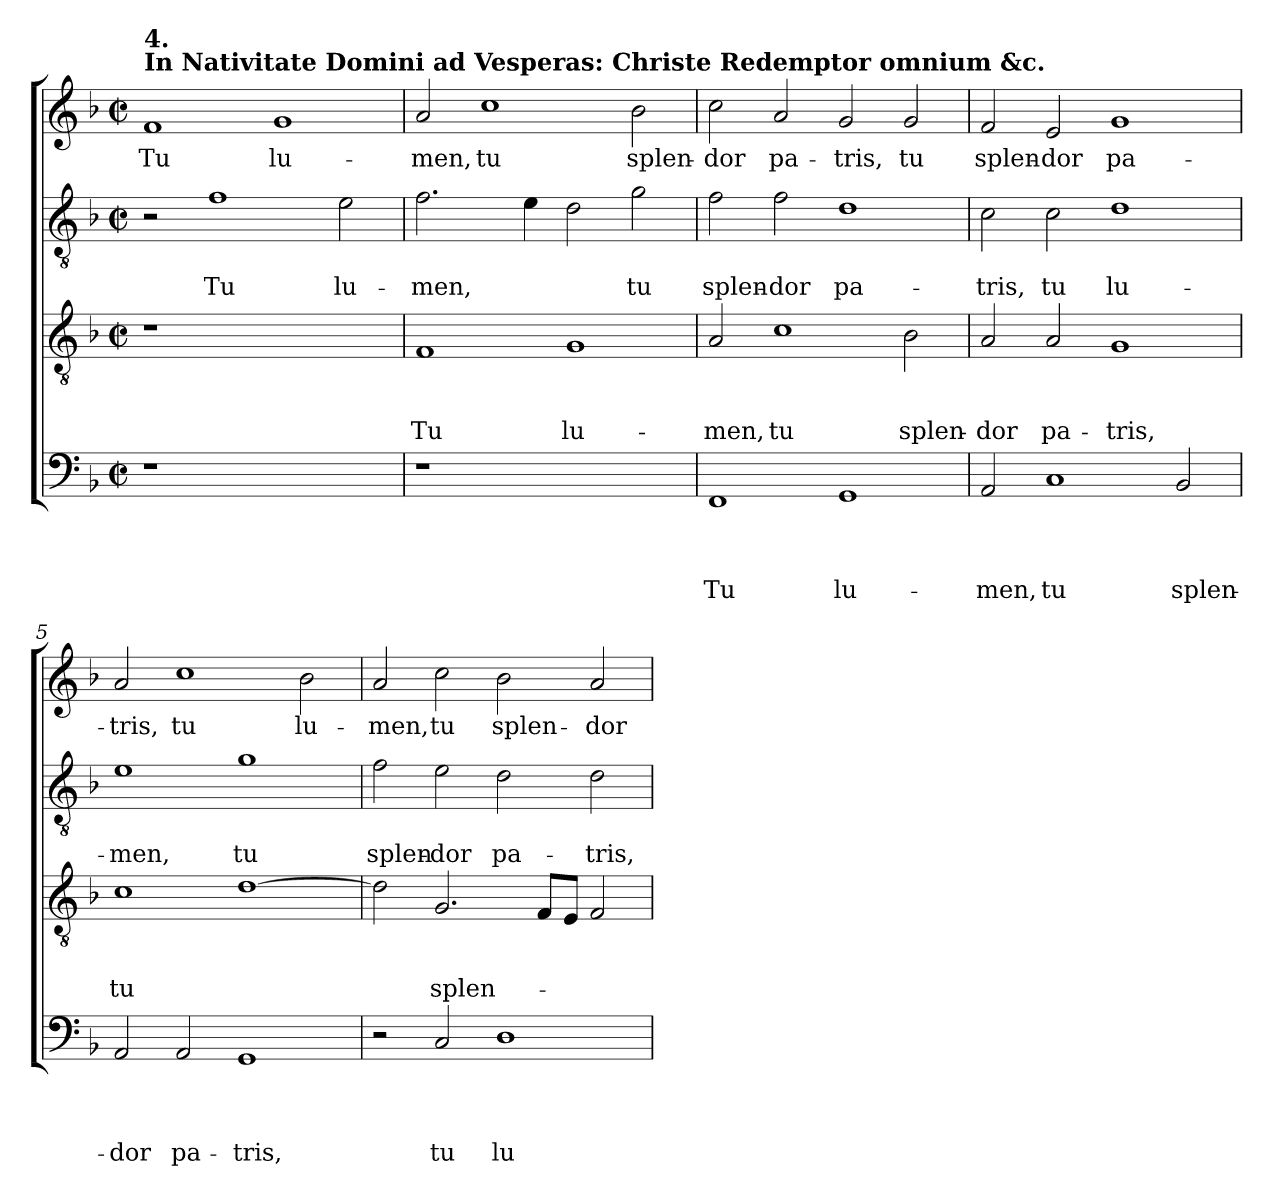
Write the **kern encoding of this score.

**kern	**text	**text	**text	**text	**kern	**text	**text	**text	**kern	**text	**text	**kern	**text
*part4	*part4	*part4	*part4	*part4	*part3	*part3	*part3	*part3	*part2	*part2	*part2	*part1	*part1
*staff4	*staff4	*staff4	*staff4	*staff4	*staff3	*staff3	*staff3	*staff3	*staff2	*staff2	*staff2	*staff1	*staff1
*clefF4	*	*	*	*	*clefGv2	*	*	*	*clefGv2	*	*	*clefG2	*
*k[b-]	*	*	*	*	*k[b-]	*	*	*	*k[b-]	*	*	*k[b-]	*
*F:	*	*	*	*	*F:	*	*	*	*F:	*	*	*F:	*
*M2/2	*	*	*	*	*M2/2	*	*	*	*M2/2	*	*	*M2/2	*
*met(c|)	*	*	*	*	*met(c|)	*	*	*	*met(c|)	*	*	*met(c|)	*
=1	=1	=1	=1	=1	=1	=1	=1	=1	=1	=1	=1	=1	=1
!	!	!	!	!	!	!	!	!	!	!	!	!LO:TX:a:B:t=4.\nIn Nativitate Domini ad Vesperas&colon; Christe Redemptor omnium &c.	!
!	!	!	!	!	!	!	!	!	!	!	!	!	!LO:LY:b
1r	.	.	.	.	1r	.	.	.	2r	.	.	1f	Tu
!	!	!	!	!	!	!	!	!	!	!	!LO:LY:b	!	!
.	.	.	.	.	.	.	.	.	1f	.	Tu	.	.
!	!	!	!	!	!	!	!	!	!	!	!	!	!LO:LY:b
1ryy	.	.	.	.	1ryy	.	.	.	.	.	.	1g	lu-
!	!	!	!	!	!	!	!	!	!	!	!LO:LY:b	!	!
.	.	.	.	.	.	.	.	.	2e\	.	lu-	.	.
=2	=2	=2	=2	=2	=2	=2	=2	=2	=2	=2	=2	=2	=2
!	!	!	!	!	!	!	!	!LO:LY:b	!	!	!LO:LY:b	!	!LO:LY:b
1r	.	.	.	.	1F	.	.	Tu	2.f\	.	-men,	2a/	-men,
!	!	!	!	!	!	!	!	!	!	!	!	!	!LO:LY:b
.	.	.	.	.	.	.	.	.	.	.	.	1cc	tu
.	.	.	.	.	.	.	.	.	4e\	.	.	.	.
!	!	!	!	!	!	!	!	!LO:LY:b	!	!	!	!	!
1ryy	.	.	.	.	1G	.	.	lu-	2d\	.	.	.	.
!	!	!	!	!	!	!	!	!	!	!	!LO:LY:b	!	!LO:LY:b
.	.	.	.	.	.	.	.	.	2g\	.	tu	2b-\	splen-
=3	=3	=3	=3	=3	=3	=3	=3	=3	=3	=3	=3	=3	=3
!	!	!	!	!LO:LY:b	!	!	!	!LO:LY:b	!	!	!LO:LY:b	!	!LO:LY:b
1FF	.	.	.	Tu	2A/	.	.	-men,	2f\	.	splen-	2cc\	-dor
!	!	!	!	!	!	!	!	!LO:LY:b	!	!	!LO:LY:b	!	!LO:LY:b
.	.	.	.	.	1c	.	.	tu	2f\	.	-dor	2a/	pa-
!	!	!	!	!LO:LY:b	!	!	!	!	!	!	!LO:LY:b	!	!LO:LY:b
1GG	.	.	.	lu-	.	.	.	.	1d	.	pa-	2g/	-tris,
!	!	!	!	!	!	!	!	!LO:LY:b	!	!	!	!	!LO:LY:b
.	.	.	.	.	2B-\	.	.	splen-	.	.	.	2g/	tu
=4	=4	=4	=4	=4	=4	=4	=4	=4	=4	=4	=4	=4	=4
!	!	!	!	!LO:LY:b	!	!	!	!LO:LY:b	!	!	!LO:LY:b	!	!LO:LY:b
2AA/	.	.	.	-men,	2A/	.	.	-dor	2c\	.	-tris,	2f/	splen-
!	!	!	!	!LO:LY:b	!	!	!	!LO:LY:b	!	!	!LO:LY:b	!	!LO:LY:b
1C	.	.	.	tu	2A/	.	.	pa-	2c\	.	tu	2e/	-dor
!	!	!	!	!	!	!	!	!LO:LY:b	!	!	!LO:LY:b	!	!LO:LY:b
.	.	.	.	.	1G	.	.	-tris,	1d	.	lu-	1g	pa-
!	!	!	!	!LO:LY:b	!	!	!	!	!	!	!	!	!
2BB-/	.	.	.	splen-	.	.	.	.	.	.	.	.	.
=5	=5	=5	=5	=5	=5	=5	=5	=5	=5	=5	=5	=5	=5
!	!	!	!	!LO:LY:b	!	!	!	!LO:LY:b	!	!	!LO:LY:b	!	!LO:LY:b
2AA/	.	.	.	-dor	1c	.	.	tu	1e	.	-men,	2a/	-tris,
!	!	!	!	!LO:LY:b	!	!	!	!	!	!	!	!	!LO:LY:b
2AA/	.	.	.	pa-	.	.	.	.	.	.	.	1cc	tu
!	!	!	!	!LO:LY:b	!	!	!	!	!	!	!LO:LY:b	!	!
1GG	.	.	.	-tris,	[1d	.	.	.	1g	.	tu	.	.
!	!	!	!	!	!	!	!	!	!	!	!	!	!LO:LY:b
.	.	.	.	.	.	.	.	.	.	.	.	2b-\	lu-
=6	=6	=6	=6	=6	=6	=6	=6	=6	=6	=6	=6	=6	=6
!	!	!	!	!	!	!	!	!	!	!	!LO:LY:b	!	!LO:LY:b
2r	.	.	.	.	2d\]	.	.	.	2f\	.	splen-	2a/	-men,
!	!	!	!	!LO:LY:b	!	!	!	!LO:LY:b	!	!	!LO:LY:b	!	!LO:LY:b
2C/	.	.	.	tu	2.G/	.	.	splen-	2e\	.	-dor	2cc\	tu
!	!	!	!	!LO:LY:b	!	!	!	!	!	!	!LO:LY:b	!	!LO:LY:b
1D	.	.	.	lu-	.	.	.	.	2d\	.	pa-	2b-\	splen-
.	.	.	.	.	8F/L	.	.	.	.	.	.	.	.
.	.	.	.	.	8E/J	.	.	.	.	.	.	.	.
!	!	!	!	!	!	!	!	!	!	!	!LO:LY:b	!	!LO:LY:b
.	.	.	.	.	2F/	.	.	.	2d\	.	-tris,	2a/	-dor
=	=	=	=	=	=	=	=	=	=	=	=	=	=
*-	*-	*-	*-	*-	*-	*-	*-	*-	*-	*-	*-	*-	*-
